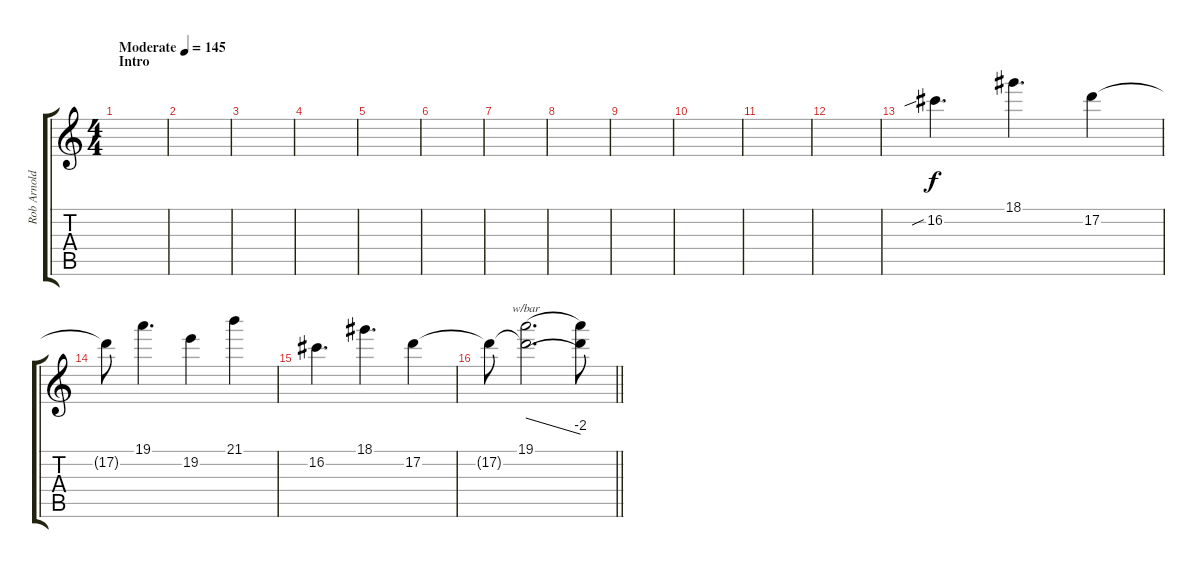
\track ("Rob Arnold (effect)" "Rob Arnold") {instrument overdrivenguitar}
\staff {score tabs}
\tuning (D4 A3 F3 C3 G2 C2) {hide}
\ts (4 4)
\section ("" "Intro")
\tempo (145 "Moderate")
\clef g2
\ks c
|
|
|
|
|
|
|
|
|
|
|
|
16.2{sib}.4{d} 18.1.4{d} 17.2.4 |
17.2{t}.8 19.1.4{d} 19.2.4 21.1.4 |
16.2.4{d} 18.1.4{d} 17.2.4 |
\barLineRight lightlight
17.2{t}.8 (19.1 17.2{t}).2{d tbe (dive default 0 0 60 -8)} (19.1{t} 17.2{t}).8
